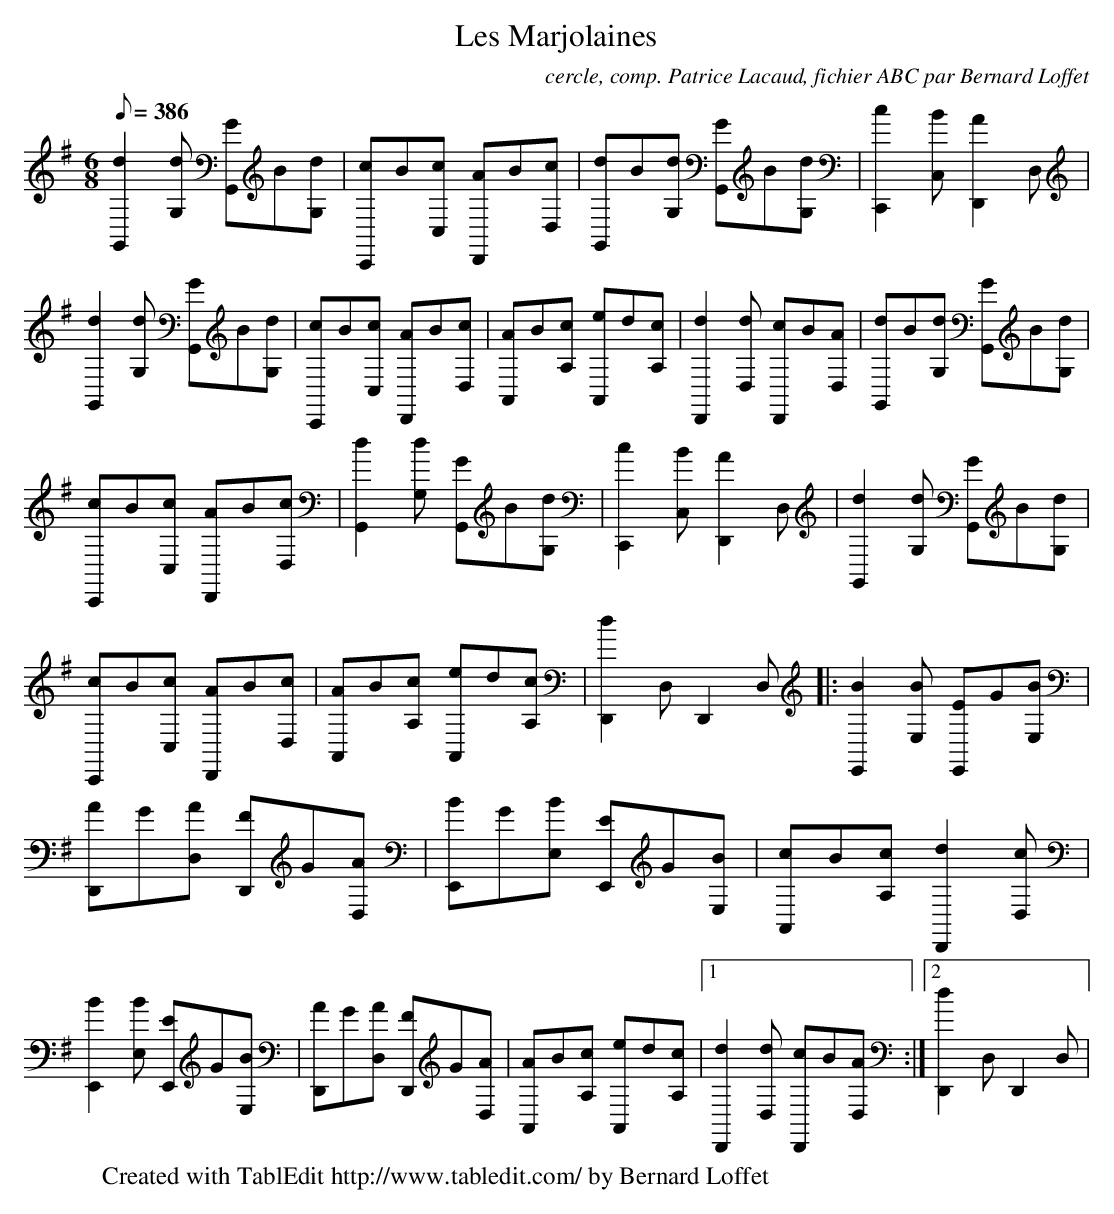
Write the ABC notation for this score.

X:1
T:Les Marjolaines
C:cercle, comp. Patrice Lacaud, fichier ABC par Bernard Loffet
L:1/8
Q:386
M:6/8
K:G
 [d2G,,2][dG,] [GG,,]B[dG,] | [cC,,]B[cC,] [AD,,]B[cD,] | [dG,,]B[dG,] [GG,,]B[dG,] | \
 [c2C,,2][BC,] [A2D,,2]D, | [d2G,,2][dG,] [GG,,]B[dG,] | [cC,,]B[cC,] [AD,,]B[cD,] | \
 [AA,,]B[cA,] [eA,,]d[cA,] | [d2D,,2][dD,] [cD,,]B[AD,] | [dG,,]B[dG,] [GG,,]B[dG,] | \
 [cC,,]B[cC,] [AD,,]B[cD,] | [d2G,,2][dG,] [GG,,]B[dG,] | [c2C,,2][BC,] [A2D,,2]D, | \
 [d2G,,2][dG,] [GG,,]B[dG,] | [cC,,]B[cC,] [AD,,]B[cD,] | [AA,,]B[cA,] [eA,,]d[cA,] | \
 [d2D,,2]D, D,,2D, |: [B2E,,2][BE,] [EE,,]G[BE,] | [AD,,]G[AD,] [FD,,]G[AD,] | [BE,,]G[BE,] [EE,,]G[BE,] | \
 [cA,,]B[cA,] [d2D,,2][cD,] | [B2E,,2][BE,] [EE,,]G[BE,] | [AD,,]G[AD,] [FD,,]G[AD,] | \
 [AA,,]B[cA,] [eA,,]d[cA,] |1 [d2D,,2][dD,] [cD,,]B[AD,] :|2 [d2D,,2]D, D,,2D, | \
W:Created with TablEdit http://www.tabledit.com/ by Bernard Loffet
